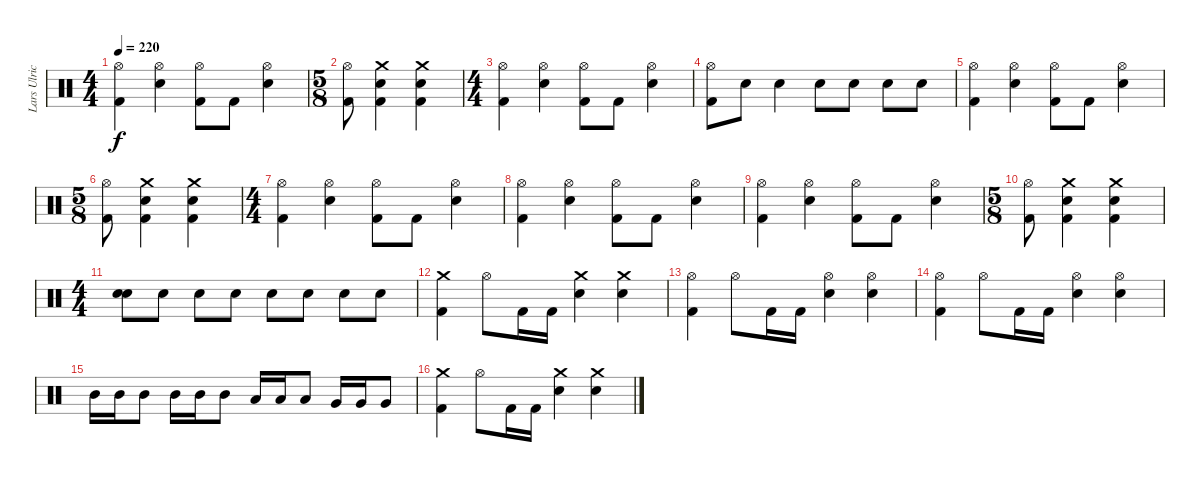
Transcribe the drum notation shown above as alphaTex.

\track ("Lars Ulrich (Drums)" "Lars Ulric") {instrument percussion}
\staff {score}
\articulation defaults
\ts (4 4)
\tempo 220
\clef neutral
\ks c
("Hi-Hat (open)" "Kick (hit) 2").4{dy f} ("Hi-Hat (open)" "Electric Snare (hit)").4 ("Hi-Hat (open)" "Kick (hit) 2").8 "Kick (hit) 2".8 ("Hi-Hat (open)" "Electric Snare (hit)").4 |
\ts (5 8)
("Hi-Hat (open)" "Kick (hit) 2").8 ("Crash medium (hit)" "Electric Snare (hit)" "Kick (hit) 2").4 ("Crash medium (hit)" "Electric Snare (hit)" "Kick (hit) 2").4 |
\ts (4 4)
("Hi-Hat (open)" "Kick (hit) 2").4 ("Hi-Hat (open)" "Electric Snare (hit)").4 ("Hi-Hat (open)" "Kick (hit) 2").8 "Kick (hit) 2".8 ("Hi-Hat (open)" "Electric Snare (hit)").4 |
("Hi-Hat (open)" "Kick (hit) 2").8 "Electric Snare (hit)".8 "Electric Snare (hit)".4 "Electric Snare (hit)".8 "Electric Snare (hit)".8 "Electric Snare (hit)".8 "Electric Snare (hit)".8 |
("Hi-Hat (open)" "Kick (hit) 2").4 ("Hi-Hat (open)" "Electric Snare (hit)").4 ("Hi-Hat (open)" "Kick (hit) 2").8 "Kick (hit) 2".8 ("Hi-Hat (open)" "Electric Snare (hit)").4 |
\ts (5 8)
("Hi-Hat (open)" "Kick (hit) 2").8 ("Crash medium (hit)" "Electric Snare (hit)" "Kick (hit) 2").4 ("Crash medium (hit)" "Electric Snare (hit)" "Kick (hit) 2").4 |
\ts (4 4)
("Hi-Hat (open)" "Kick (hit) 2").4 ("Hi-Hat (open)" "Electric Snare (hit)").4 ("Hi-Hat (open)" "Kick (hit) 2").8 "Kick (hit) 2".8 ("Hi-Hat (open)" "Electric Snare (hit)").4 |
("Hi-Hat (open)" "Kick (hit) 2").4 ("Hi-Hat (open)" "Electric Snare (hit)").4 ("Hi-Hat (open)" "Kick (hit) 2").8 "Kick (hit) 2".8 ("Hi-Hat (open)" "Electric Snare (hit)").4 |
("Hi-Hat (open)" "Kick (hit) 2").4 ("Hi-Hat (open)" "Electric Snare (hit)").4 ("Hi-Hat (open)" "Kick (hit) 2").8 "Kick (hit) 2".8 ("Hi-Hat (open)" "Electric Snare (hit)").4 |
\ts (5 8)
("Hi-Hat (open)" "Kick (hit) 2").8 ("Crash medium (hit)" "Electric Snare (hit)" "Kick (hit) 2").4 ("Crash medium (hit)" "Electric Snare (hit)" "Kick (hit) 2").4 |
\ts (4 4)
("Electric Snare (hit)" "Electric Snare (hit)").8{bd 480} "Electric Snare (hit)".8 "Electric Snare (hit)".8 "Electric Snare (hit)".8 "Electric Snare (hit)".8 "Electric Snare (hit)".8 "Electric Snare (hit)".8 "Electric Snare (hit)".8 |
("Crash medium (hit)" "Kick (hit) 2").4 "Hi-Hat (open)".8 "Kick (hit) 2".16 "Kick (hit) 2".16 ("Crash medium (hit)" "Electric Snare (hit)").4 ("Crash medium (hit)" "Electric Snare (hit)").4 |
("Hi-Hat (open)" "Kick (hit) 2").4 "Hi-Hat (open)".8 "Kick (hit) 2".16 "Kick (hit) 2".16 ("Hi-Hat (open)" "Electric Snare (hit)").4 ("Hi-Hat (open)" "Electric Snare (hit)").4 |
("Hi-Hat (open)" "Kick (hit) 2").4 "Hi-Hat (open)".8 "Kick (hit) 2".16 "Kick (hit) 2".16 ("Hi-Hat (open)" "Electric Snare (hit)").4 ("Hi-Hat (open)" "Electric Snare (hit)").4 |
"Mid Tom (hit)".16 "Mid Tom (hit)".16 "Mid Tom (hit)".8 "Mid Tom (hit)".16 "Mid Tom (hit)".16 "Mid Tom (hit)".8 "Low Tom (hit)".16 "Low Tom (hit)".16 "Low Tom (hit)".8 "Very Low Tom (hit)".16 "Very Low Tom (hit)".16 "Very Low Tom (hit)".8 |
("Crash medium (hit)" "Kick (hit) 2").4 "Hi-Hat (open)".8 "Kick (hit) 2".16 "Kick (hit) 2".16 ("Crash medium (hit)" "Electric Snare (hit)").4 ("Crash medium (hit)" "Electric Snare (hit)").4
